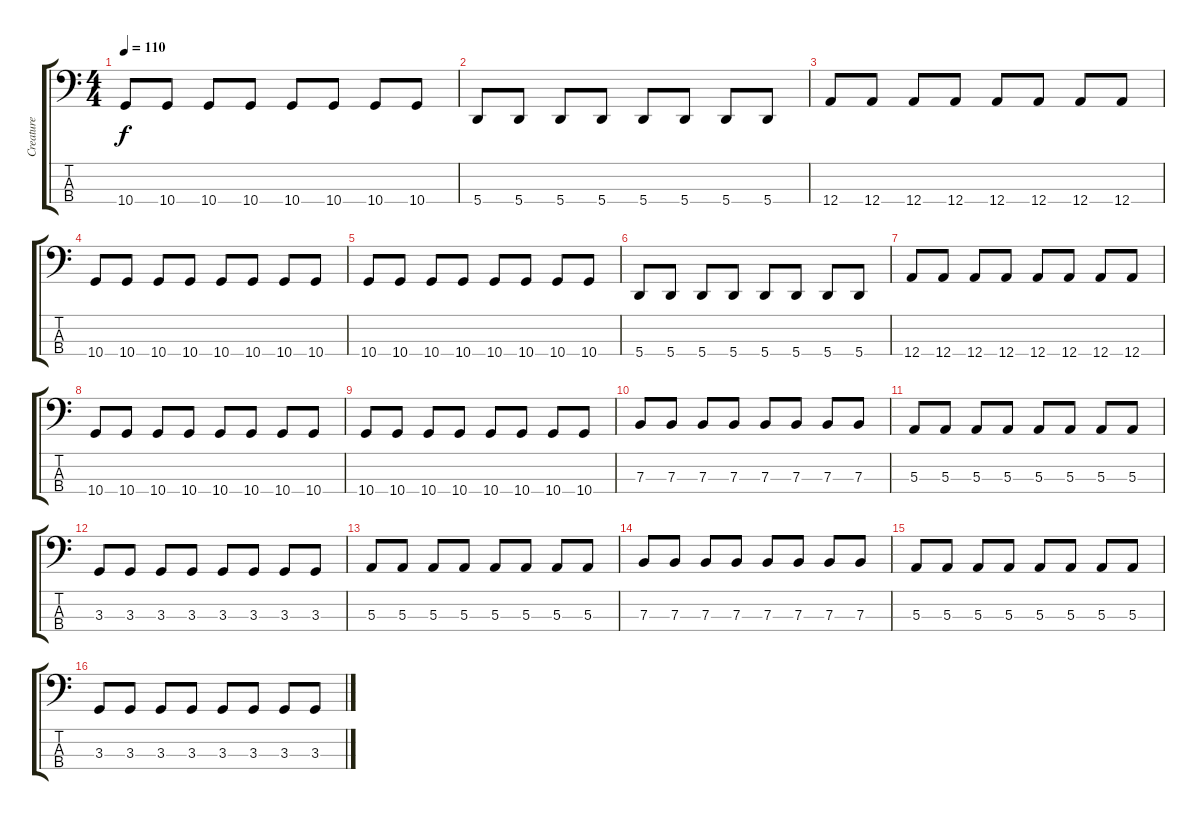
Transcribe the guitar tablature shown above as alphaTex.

\track ("Creature" "Creature") {instrument electricbasspick}
\staff {score tabs}
\tuning (D2 A1 E1 A0) {hide}
\ts (4 4)
\tempo 110
\clef f4
\ks c
10.4.8{dy f} 10.4.8 10.4.8 10.4.8 10.4.8 10.4.8 10.4.8 10.4.8 |
5.4.8 5.4.8 5.4.8 5.4.8 5.4.8 5.4.8 5.4.8 5.4.8 |
12.4.8 12.4.8 12.4.8 12.4.8 12.4.8 12.4.8 12.4.8 12.4.8 |
10.4.8 10.4.8 10.4.8 10.4.8 10.4.8 10.4.8 10.4.8 10.4.8 |
10.4.8 10.4.8 10.4.8 10.4.8 10.4.8 10.4.8 10.4.8 10.4.8 |
5.4.8 5.4.8 5.4.8 5.4.8 5.4.8 5.4.8 5.4.8 5.4.8 |
12.4.8 12.4.8 12.4.8 12.4.8 12.4.8 12.4.8 12.4.8 12.4.8 |
10.4.8 10.4.8 10.4.8 10.4.8 10.4.8 10.4.8 10.4.8 10.4.8 |
10.4.8 10.4.8 10.4.8 10.4.8 10.4.8 10.4.8 10.4.8 10.4.8 |
7.3.8 7.3.8 7.3.8 7.3.8 7.3.8 7.3.8 7.3.8 7.3.8 |
5.3.8 5.3.8 5.3.8 5.3.8 5.3.8 5.3.8 5.3.8 5.3.8 |
3.3.8 3.3.8 3.3.8 3.3.8 3.3.8 3.3.8 3.3.8 3.3.8 |
5.3.8 5.3.8 5.3.8 5.3.8 5.3.8 5.3.8 5.3.8 5.3.8 |
7.3.8 7.3.8 7.3.8 7.3.8 7.3.8 7.3.8 7.3.8 7.3.8 |
5.3.8 5.3.8 5.3.8 5.3.8 5.3.8 5.3.8 5.3.8 5.3.8 |
3.3.8 3.3.8 3.3.8 3.3.8 3.3.8 3.3.8 3.3.8 3.3.8
